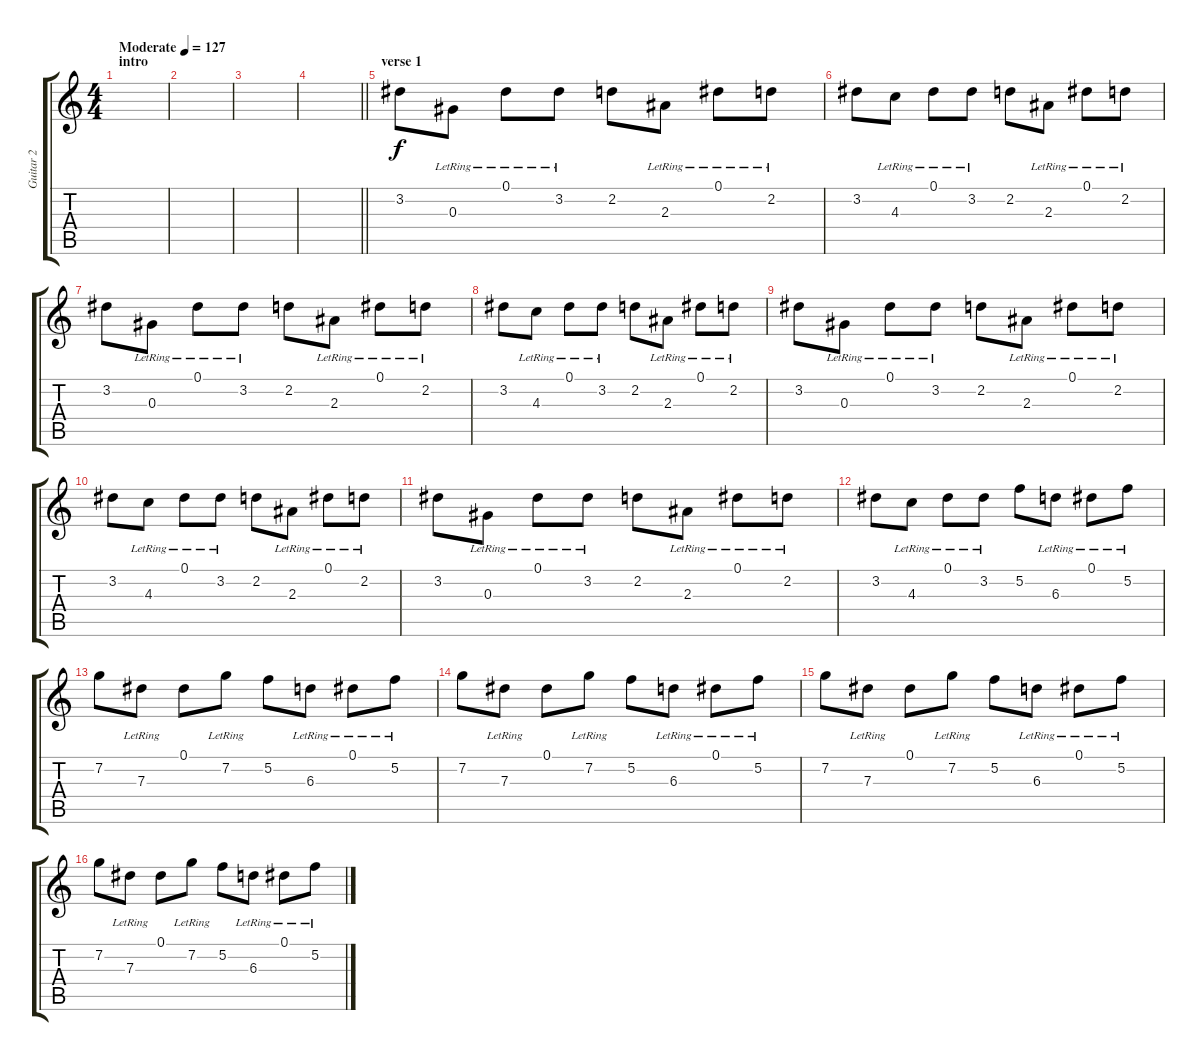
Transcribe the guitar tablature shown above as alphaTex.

\track ("Guitar 2" "Guitar 2") {instrument electricguitarjazz}
\staff {score tabs}
\tuning (Eb4 C4 Ab3 Eb3 Ab2 Eb2) {hide}
\ts (4 4)
\section ("" "intro")
\tempo (127 "Moderate")
\clef g2
\ks c
|
|
|
\barLineRight lightlight
|
\section ("" "verse 1")
3.2.8 0.3{lr}.8 0.1{lr}.8 3.2{lr}.8 2.2.8 2.3{lr}.8 0.1{lr}.8 2.2{lr}.8 |
3.2.8 4.3{lr}.8 0.1{lr}.8 3.2{lr}.8 2.2.8 2.3{lr}.8 0.1{lr}.8 2.2{lr}.8 |
3.2.8 0.3{lr}.8 0.1{lr}.8 3.2{lr}.8 2.2.8 2.3{lr}.8 0.1{lr}.8 2.2{lr}.8 |
3.2.8 4.3{lr}.8 0.1{lr}.8 3.2{lr}.8 2.2.8 2.3{lr}.8 0.1{lr}.8 2.2{lr}.8 |
3.2.8 0.3{lr}.8 0.1{lr}.8 3.2{lr}.8 2.2.8 2.3{lr}.8 0.1{lr}.8 2.2{lr}.8 |
3.2.8 4.3{lr}.8 0.1{lr}.8 3.2{lr}.8 2.2.8 2.3{lr}.8 0.1{lr}.8 2.2{lr}.8 |
3.2.8 0.3{lr}.8 0.1{lr}.8 3.2{lr}.8 2.2.8 2.3{lr}.8 0.1{lr}.8 2.2{lr}.8 |
3.2.8 4.3{lr}.8 0.1{lr}.8 3.2{lr}.8 5.2.8 6.3{lr}.8 0.1{lr}.8 5.2{lr}.8 |
7.2.8 7.3{lr}.8 0.1.8 7.2{lr}.8 5.2.8 6.3{lr}.8 0.1{lr}.8 5.2{lr}.8 |
7.2.8 7.3{lr}.8 0.1.8 7.2{lr}.8 5.2.8 6.3{lr}.8 0.1{lr}.8 5.2{lr}.8 |
7.2.8 7.3{lr}.8 0.1.8 7.2{lr}.8 5.2.8 6.3{lr}.8 0.1{lr}.8 5.2{lr}.8 |
7.2.8 7.3{lr}.8 0.1.8 7.2{lr}.8 5.2.8 6.3{lr}.8 0.1{lr}.8 5.2{lr}.8
